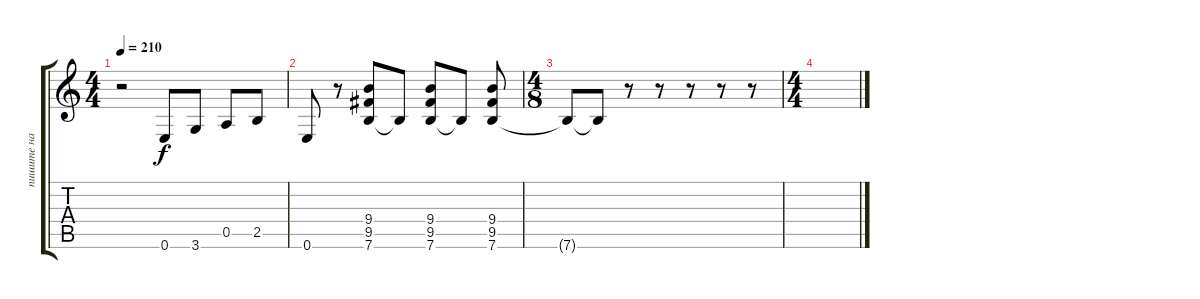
\track ("пишите на" "пишите на") {instrument distortionguitar}
\staff {score tabs}
\tuning (E4 B3 G3 D3 A2 E2) {hide}
\ts (4 4)
\tempo 210
\clef g2
\ks c
r.2{dy f} 0.6.8 3.6.8 0.5.8 2.5.8 |
0.6.8 r.8 (9.4 9.5 7.6).8 7.6{t}.8 (9.4 9.5 7.6).8 7.6{t}.8 (9.4 9.5 7.6).8 |
\ts (4 8)
7.6{t}.8 7.6{t}.8 r.8 r.8 r.8 r.8 r.8 |
\ts (4 4)
